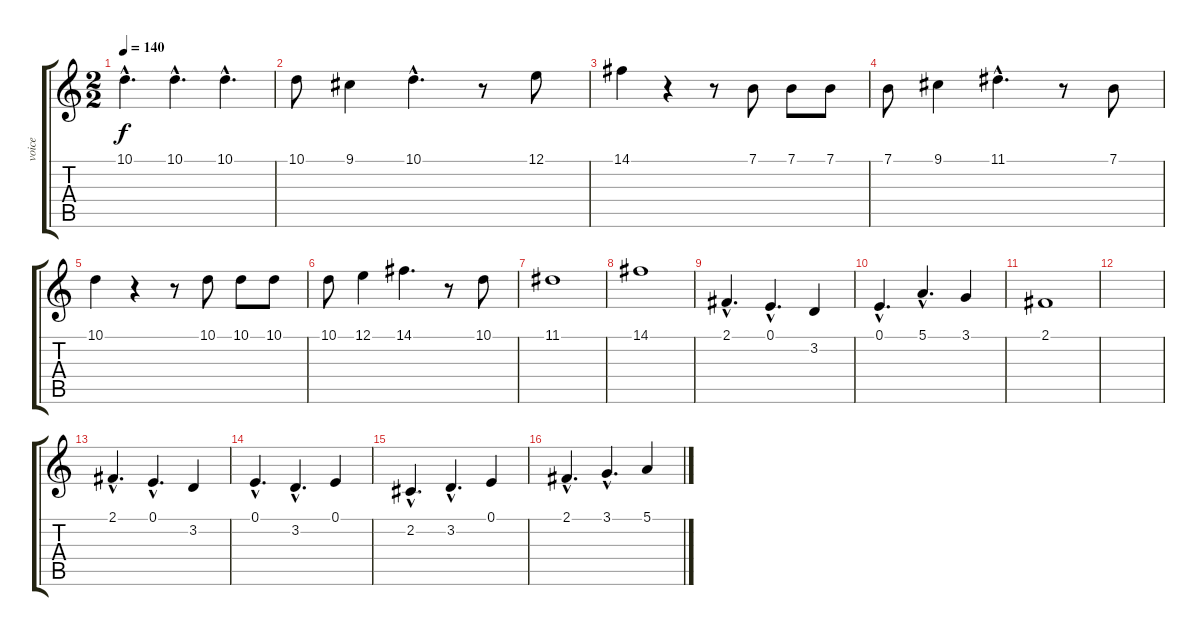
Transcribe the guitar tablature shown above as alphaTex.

\track ("voice" "voice") {instrument flute}
\staff {score tabs}
\tuning (E4 B3 G3 D3 A2 E2) {hide}
\ts (2 2)
\tempo 140
\clef g2
\ks c
10.1{hac}.4{d dy f} 10.1{hac}.4{d} 10.1{hac}.4{d} |
10.1.8 9.1.4 10.1{hac}.4{d} r.8 12.1.8 |
14.1.4 r.4 r.8 7.1.8 7.1.8 7.1.8 |
7.1.8 9.1.4 11.1{hac}.4{d} r.8 7.1.8 |
10.1.4 r.4 r.8 10.1.8 10.1.8 10.1.8 |
10.1.8 12.1.4 14.1.4{d} r.8 10.1.8 |
11.1.1 |
14.1.1 |
2.1{hac}.4{d} 0.1{hac}.4{d} 3.2.4 |
0.1{hac}.4{d} 5.1{hac}.4{d} 3.1.4 |
2.1.1 |
|
2.1{hac}.4{d} 0.1{hac}.4{d} 3.2.4 |
0.1{hac}.4{d} 3.2{hac}.4{d} 0.1.4 |
2.2{hac}.4{d} 3.2{hac}.4{d} 0.1.4 |
2.1{hac}.4{d} 3.1{hac}.4{d} 5.1.4
